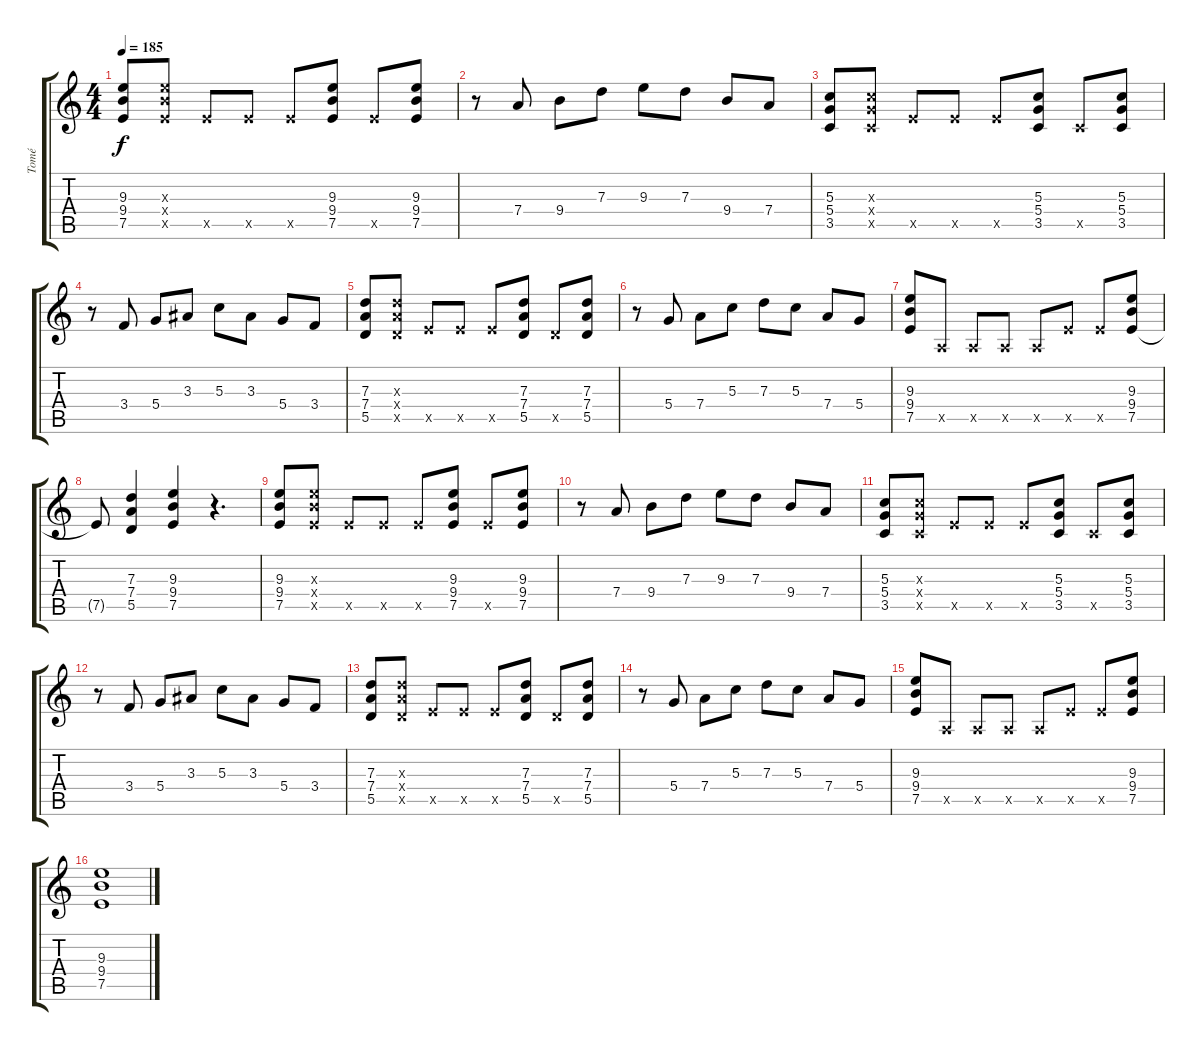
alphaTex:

\track ("Tomé" "Tomé") {instrument overdrivenguitar}
\staff {score tabs}
\tuning (E4 B3 G3 D3 A2 E2) {hide}
\ts (4 4)
\tempo 185
\clef g2
\ks c
(9.3 9.4 7.5).8{dy f} (9.3{x} 9.4{x} 7.5{x}).8 7.5{x}.8 7.5{x}.8 7.5{x}.8 (9.3 9.4 7.5).8 7.5{x}.8 (9.3 9.4 7.5).8 |
r.8 7.4.8 9.4.8 7.3.8 9.3.8 7.3.8 9.4.8 7.4.8 |
(5.3 5.4 3.5).8 (5.3{x} 5.4{x} 3.5{x}).8 7.5{x}.8 7.5{x}.8 7.5{x}.8 (5.3 5.4 3.5).8 3.5{x}.8 (5.3 5.4 3.5).8 |
r.8 3.4.8 5.4.8 3.3.8 5.3.8 3.3.8 5.4.8 3.4.8 |
(7.3 7.4 5.5).8 (7.3{x} 7.4{x} 5.5{x}).8 7.5{x}.8 7.5{x}.8 7.5{x}.8 (7.3 7.4 5.5).8 5.5{x}.8 (7.3 7.4 5.5).8 |
r.8 5.4.8 7.4.8 5.3.8 7.3.8 5.3.8 7.4.8 5.4.8 |
(9.3 9.4 7.5).8 0.5{x}.8 0.5{x}.8 0.5{x}.8 0.5{x}.8 7.5{x}.8 7.5{x}.8 (9.3 9.4 7.5).8 |
7.5{t}.8 (7.3 7.4 5.5).4 (9.3 9.4 7.5).4 r.4{d} |
(9.3 9.4 7.5).8 (9.3{x} 9.4{x} 7.5{x}).8 7.5{x}.8 7.5{x}.8 7.5{x}.8 (9.3 9.4 7.5).8 7.5{x}.8 (9.3 9.4 7.5).8 |
r.8 7.4.8 9.4.8 7.3.8 9.3.8 7.3.8 9.4.8 7.4.8 |
(5.3 5.4 3.5).8 (5.3{x} 5.4{x} 3.5{x}).8 7.5{x}.8 7.5{x}.8 7.5{x}.8 (5.3 5.4 3.5).8 3.5{x}.8 (5.3 5.4 3.5).8 |
r.8 3.4.8 5.4.8 3.3.8 5.3.8 3.3.8 5.4.8 3.4.8 |
(7.3 7.4 5.5).8 (7.3{x} 7.4{x} 5.5{x}).8 7.5{x}.8 7.5{x}.8 7.5{x}.8 (7.3 7.4 5.5).8 5.5{x}.8 (7.3 7.4 5.5).8 |
r.8 5.4.8 7.4.8 5.3.8 7.3.8 5.3.8 7.4.8 5.4.8 |
(9.3 9.4 7.5).8 0.5{x}.8 0.5{x}.8 0.5{x}.8 0.5{x}.8 7.5{x}.8 7.5{x}.8 (9.3 9.4 7.5).8 |
(9.3 9.4 7.5).1
